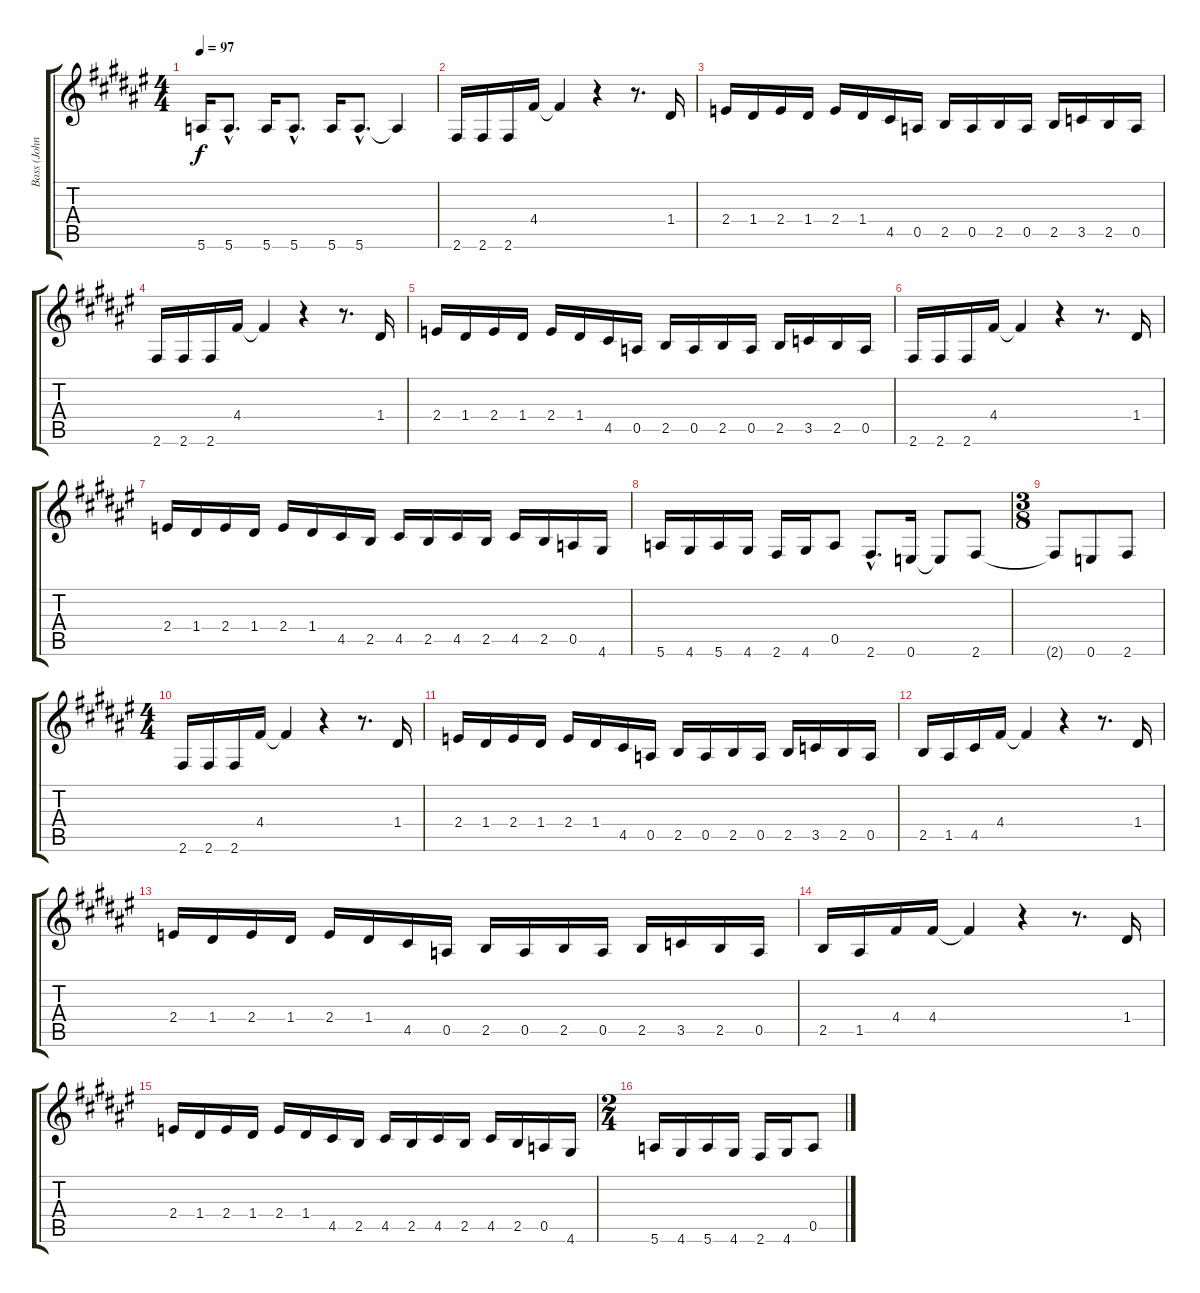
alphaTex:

\track ("Bass (John Paul Jones?)" "Bass (John") {instrument acousticbass}
\staff {score tabs}
\tuning (E4 B3 G3 D3 A2 E2) {hide}
\ts (4 4)
\tempo 97
\clef g2
\ks f#
5.6.16{dy f} 5.6{hac}.8{d} 5.6.16 5.6{hac}.8{d} 5.6.16 5.6{hac}.8{d} 5.6{t}.4 |
2.6.16 2.6.16 2.6.16 4.4.16 4.4{t}.4 r.4 r.8{d} 1.4.16 |
2.4.16 1.4.16 2.4.16 1.4.16 2.4.16 1.4.16 4.5.16 0.5.16 2.5.16 0.5.16 2.5.16 0.5.16 2.5.16 3.5.16 2.5.16 0.5.16 |
2.6.16 2.6.16 2.6.16 4.4.16 4.4{t}.4 r.4 r.8{d} 1.4.16 |
2.4.16 1.4.16 2.4.16 1.4.16 2.4.16 1.4.16 4.5.16 0.5.16 2.5.16 0.5.16 2.5.16 0.5.16 2.5.16 3.5.16 2.5.16 0.5.16 |
2.6.16 2.6.16 2.6.16 4.4.16 4.4{t}.4 r.4 r.8{d} 1.4.16 |
2.4.16 1.4.16 2.4.16 1.4.16 2.4.16 1.4.16 4.5.16 2.5.16 4.5.16 2.5.16 4.5.16 2.5.16 4.5.16 2.5.16 0.5.16 4.6.16 |
5.6.16 4.6.16 5.6.16 4.6.16 2.6.16 4.6.16 0.5.8 2.6{hac}.8{d} 0.6.16 0.6{t}.8 2.6.8 |
\ts (3 8)
2.6{t}.8 0.6.8 2.6.8 |
\ts (4 4)
2.6.16 2.6.16 2.6.16 4.4.16 4.4{t}.4 r.4 r.8{d} 1.4.16 |
2.4.16 1.4.16 2.4.16 1.4.16 2.4.16 1.4.16 4.5.16 0.5.16 2.5.16 0.5.16 2.5.16 0.5.16 2.5.16 3.5.16 2.5.16 0.5.16 |
2.5.16 1.5.16 4.5.16 4.4.16 4.4{t}.4 r.4 r.8{d} 1.4.16 |
2.4.16 1.4.16 2.4.16 1.4.16 2.4.16 1.4.16 4.5.16 0.5.16 2.5.16 0.5.16 2.5.16 0.5.16 2.5.16 3.5.16 2.5.16 0.5.16 |
2.5.16 1.5.16 4.4.16 4.4.16 4.4{t}.4 r.4 r.8{d} 1.4.16 |
2.4.16 1.4.16 2.4.16 1.4.16 2.4.16 1.4.16 4.5.16 2.5.16 4.5.16 2.5.16 4.5.16 2.5.16 4.5.16 2.5.16 0.5.16 4.6.16 |
\ts (2 4)
5.6.16 4.6.16 5.6.16 4.6.16 2.6.16 4.6.16 0.5.8
